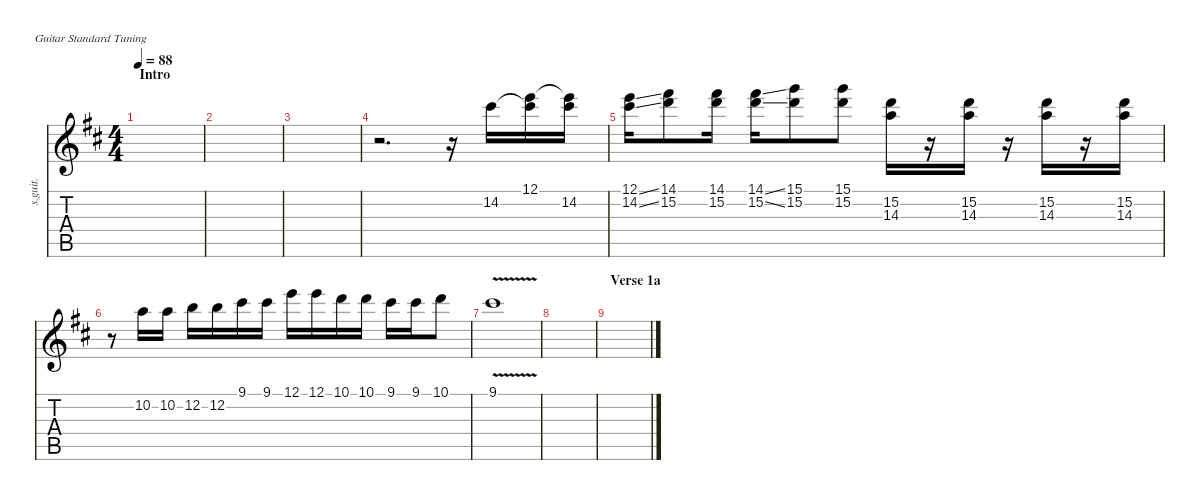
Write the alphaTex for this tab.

\defaultSystemsLayout 4
\hideDynamics
\bracketExtendMode nobrackets
\otherSystemsTrackNameOrientation horizontal
\track ("Steel Guitar" "s.guit.") {instrument acousticguitarsteel}
\staff {score tabs}
\tuning (E4 B3 G3 D3 A2 E2)
\ts (4 4)
\section ("" "Intro")
\tempo 88
\clef g2
\ks d
|
|
|
r.2{d beam Down} r.16{beam Down} 14.2{acc #}.16{beam Down} (12.1{acc forcenatural} 14.2{t acc #}).16{beam Down} (14.2{acc #} 12.1{t acc forcenatural}).16{beam Down} |
(14.2{ss acc #} 12.1{ss acc forcenatural}).16{beam Down} (15.2{acc forcenatural} 14.1{acc #}).8{beam Down} (14.1{acc #} 15.2{acc forcenatural}).16{beam Down} (15.2{ss acc forcenatural} 14.1{ss acc #}).16{beam Down} (15.1{acc forcenatural} 15.2{acc forcenatural}).8{beam Down} (15.2{acc forcenatural} 15.1{acc forcenatural}).8{beam Down} (15.2{acc forcenatural} 14.3{acc forcenatural}).16{beam Down} r.16{beam Down} (14.3{acc forcenatural} 15.2{acc forcenatural}).16{beam Down} r.16{beam Down} (15.2{acc forcenatural} 14.3{acc forcenatural}).16{beam Down} r.16{beam Down} (14.3{acc forcenatural} 15.2{acc forcenatural}).16{beam Down} |
r.8{beam Down} 10.2{acc forcenatural}.16{beam Down} 10.2{acc forcenatural}.16{beam Down} 12.2{acc forcenatural}.16{beam Down} 12.2{acc forcenatural}.16{beam Down} 9.1{acc #}.16{beam Down} 9.1{acc #}.16{beam Down} 12.1{acc forcenatural}.16{beam Down} 12.1{acc forcenatural}.16{beam Down} 10.1{acc forcenatural}.16{beam Down} 10.1{acc forcenatural}.16{beam Down} 9.1{acc #}.16{beam Down} 9.1{acc #}.16{beam Down} 10.1{acc forcenatural}.8{beam Down} |
9.1{v acc #}.1{beam Down} |
|
\section ("" "Verse 1a")
